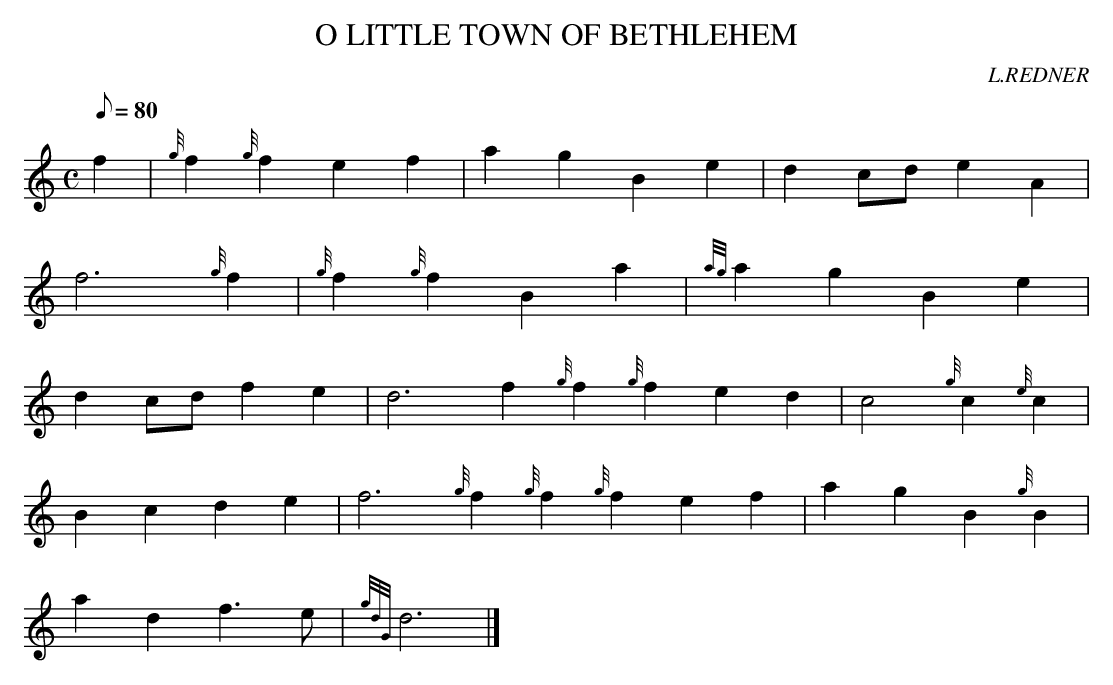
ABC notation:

X:1
T:O LITTLE TOWN OF BETHLEHEM
M:C
L:1/8
Q:80
C:L.REDNER
K:HP
f2 | \
{g}f2{g}f2e2f2 | \
a2g2B2e2 | \
d2cde2A2 |
f6{g}f2 | \
{g}f2{g}f2B2a2 | \
{ag}a2g2B2e2 |
d2cdf2e2 | \
d6f2{g}f2{g}f2e2d2 | \
c4{g}c2{e}c2 |
B2c2d2e2 | \
f6{g}f2{g}f2{g}f2e2f2 | \
a2g2B2{g}B2 |
a2d2f3e | \
{gdG}d6|]
